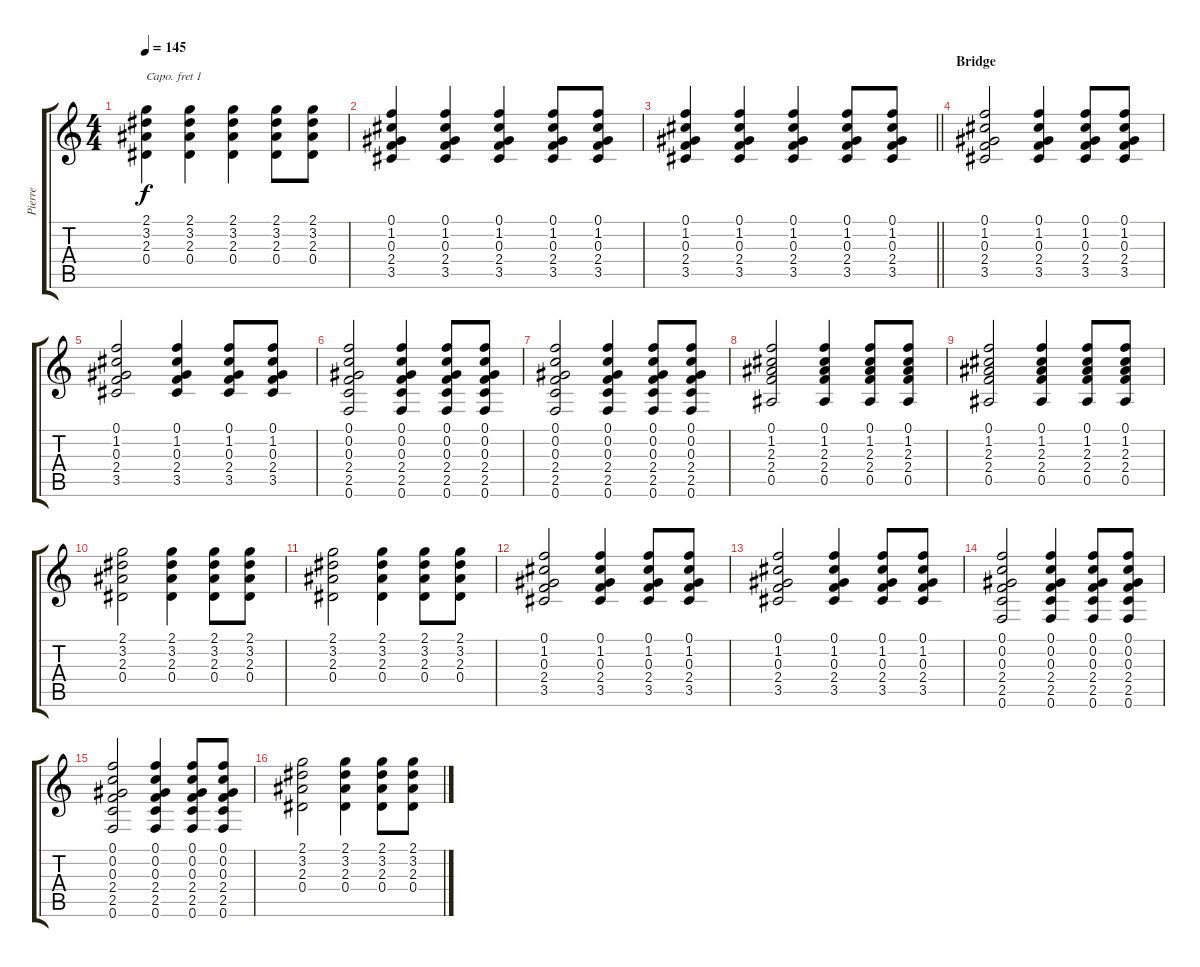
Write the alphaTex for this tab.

\track ("Pierre" "Pierre") {instrument acousticguitarsteel}
\staff {score tabs}
\capo 1
\tuning (E4 B3 G3 D3 A2 E2) {hide}
\ts (4 4)
\tempo 145
\clef g2
\ks c
(2.1 3.2 2.3 0.4).4{dy f} (2.1 3.2 2.3 0.4).4 (2.1 3.2 2.3 0.4).4 (2.1 3.2 2.3 0.4).8 (2.1 3.2 2.3 0.4).8 |
(0.1 1.2 0.3 2.4 3.5).4 (0.1 1.2 0.3 2.4 3.5).4 (0.1 1.2 0.3 2.4 3.5).4 (0.1 1.2 0.3 2.4 3.5).8 (0.1 1.2 0.3 2.4 3.5).8 |
\barLineRight lightlight
(0.1 1.2 0.3 2.4 3.5).4 (0.1 1.2 0.3 2.4 3.5).4 (0.1 1.2 0.3 2.4 3.5).4 (0.1 1.2 0.3 2.4 3.5).8 (0.1 1.2 0.3 2.4 3.5).8 |
\section ("" "Bridge")
(0.1 1.2 0.3 2.4 3.5).2 (0.1 1.2 0.3 2.4 3.5).4 (0.1 1.2 0.3 2.4 3.5).8 (0.1 1.2 0.3 2.4 3.5).8 |
(0.1 1.2 0.3 2.4 3.5).2 (0.1 1.2 0.3 2.4 3.5).4 (0.1 1.2 0.3 2.4 3.5).8 (0.1 1.2 0.3 2.4 3.5).8 |
(0.1 0.2 0.3 2.4 2.5 0.6).2 (0.1 0.2 0.3 2.4 2.5 0.6).4 (0.1 0.2 0.3 2.4 2.5 0.6).8 (0.1 0.2 0.3 2.4 2.5 0.6).8 |
(0.1 0.2 0.3 2.4 2.5 0.6).2 (0.1 0.2 0.3 2.4 2.5 0.6).4 (0.1 0.2 0.3 2.4 2.5 0.6).8 (0.1 0.2 0.3 2.4 2.5 0.6).8 |
(0.1 1.2 2.3 2.4 0.5).2 (0.1 1.2 2.3 2.4 0.5).4 (0.1 1.2 2.3 2.4 0.5).8 (0.1 1.2 2.3 2.4 0.5).8 |
(0.1 1.2 2.3 2.4 0.5).2 (0.1 1.2 2.3 2.4 0.5).4 (0.1 1.2 2.3 2.4 0.5).8 (0.1 1.2 2.3 2.4 0.5).8 |
(2.1 3.2 2.3 0.4).2 (2.1 3.2 2.3 0.4).4 (2.1 3.2 2.3 0.4).8 (2.1 3.2 2.3 0.4).8 |
(2.1 3.2 2.3 0.4).2 (2.1 3.2 2.3 0.4).4 (2.1 3.2 2.3 0.4).8 (2.1 3.2 2.3 0.4).8 |
(0.1 1.2 0.3 2.4 3.5).2 (0.1 1.2 0.3 2.4 3.5).4 (0.1 1.2 0.3 2.4 3.5).8 (0.1 1.2 0.3 2.4 3.5).8 |
(0.1 1.2 0.3 2.4 3.5).2 (0.1 1.2 0.3 2.4 3.5).4 (0.1 1.2 0.3 2.4 3.5).8 (0.1 1.2 0.3 2.4 3.5).8 |
(0.1 0.2 0.3 2.4 2.5 0.6).2 (0.1 0.2 0.3 2.4 2.5 0.6).4 (0.1 0.2 0.3 2.4 2.5 0.6).8 (0.1 0.2 0.3 2.4 2.5 0.6).8 |
(0.1 0.2 0.3 2.4 2.5 0.6).2 (0.1 0.2 0.3 2.4 2.5 0.6).4 (0.1 0.2 0.3 2.4 2.5 0.6).8 (0.1 0.2 0.3 2.4 2.5 0.6).8 |
(2.1 3.2 2.3 0.4).2 (2.1 3.2 2.3 0.4).4 (2.1 3.2 2.3 0.4).8 (2.1 3.2 2.3 0.4).8
